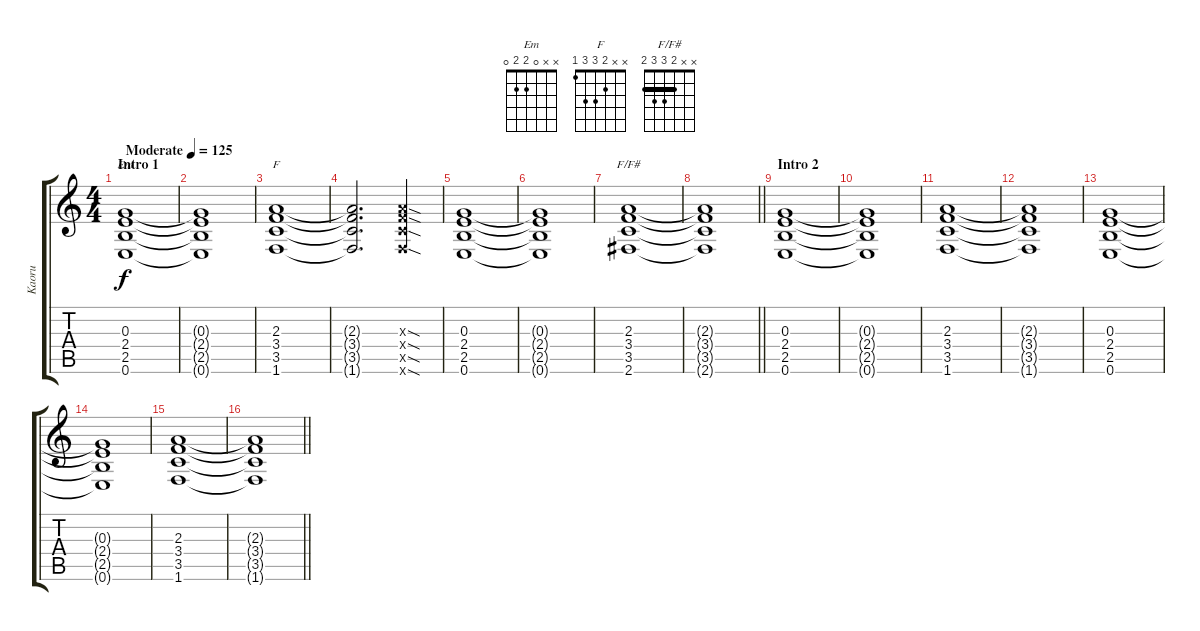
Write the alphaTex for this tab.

\track ("Kaoru" "Kaoru") {instrument overdrivenguitar}
\staff {score tabs}
\tuning (E4 B3 G3 D3 A2 E2) {hide}
\chord ("Em" x x 0 2 2 0)
\chord ("F" x x 2 3 3 1)
\chord ("F/F#" x x 2 3 3 2) {barre 2}
\ts (4 4)
\section ("" "Intro 1")
\tempo (125 "Moderate")
\clef g2
\ks c
(0.3 2.4 2.5 0.6).1{ch "Em" dy f instrument overdrivenguitar} |
(0.3{t} 2.4{t} 2.5{t} 0.6{t}).1 |
(2.3 3.4 3.5 1.6).1{ch "F"} |
(2.3{t} 3.4{t} 3.5{t} 1.6{t}).2{d} (2.3{sod x} 3.4{sod x} 3.5{sod x} 1.6{sod x}).4 |
(0.3 2.4 2.5 0.6).1 |
(0.3{t} 2.4{t} 2.5{t} 0.6{t}).1 |
(2.3 3.4 3.5 2.6).1{ch "F/F#"} |
\barLineRight lightlight
(2.3{t} 3.4{t} 3.5{t} 2.6{t}).1 |
\section ("" "Intro 2")
(0.3 2.4 2.5 0.6).1 |
(0.3{t} 2.4{t} 2.5{t} 0.6{t}).1 |
(2.3 3.4 3.5 1.6).1 |
(2.3{t} 3.4{t} 3.5{t} 1.6{t}).1 |
(0.3 2.4 2.5 0.6).1 |
(0.3{t} 2.4{t} 2.5{t} 0.6{t}).1 |
(2.3 3.4 3.5 1.6).1 |
\barLineRight lightlight
(2.3{t} 3.4{t} 3.5{t} 1.6{t}).1
